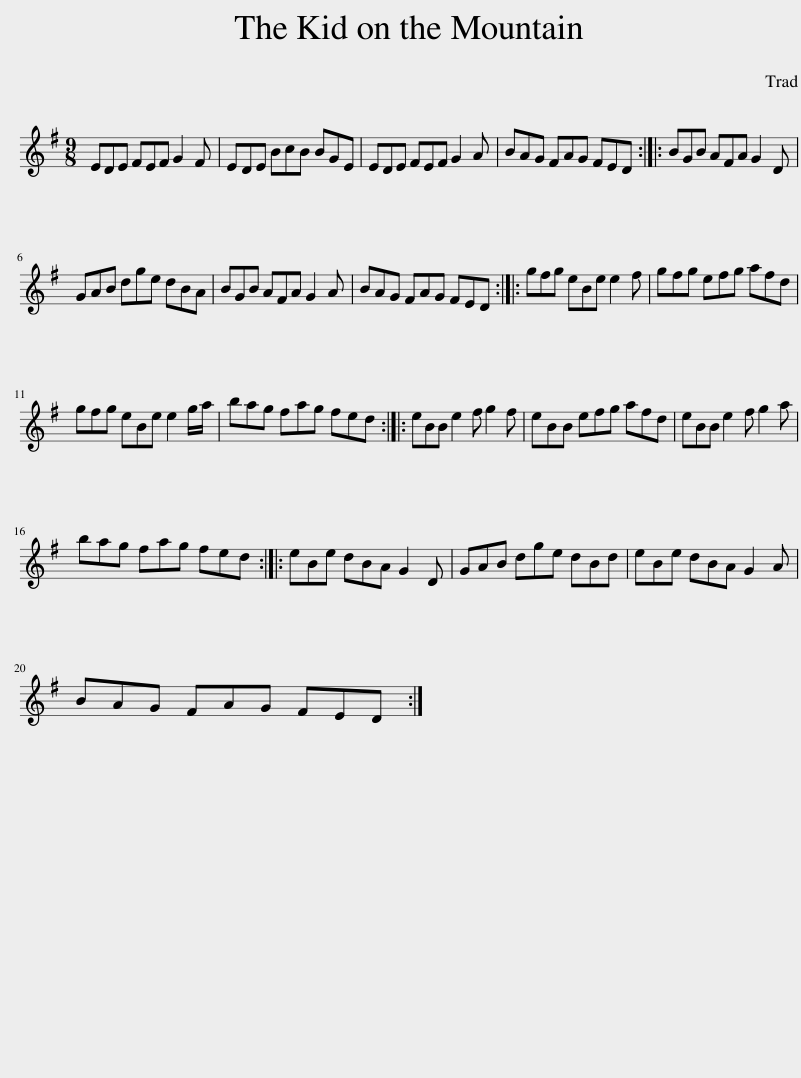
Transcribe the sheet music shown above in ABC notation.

X:1
L:1/8
M:9/8
I:linebreak $
K:Emin
V:1 treble
V:1
 EDE FEF G2 F | EDE BcB BGE | EDE FEF G2 A | BAG FAG FED :: BGB AFA G2 D |$ %5
 GAB dge dBA | BGB AFA G2 A | BAG FAG FED :: gfg eBe e2 f | gfg efg afd |$ %10
 gfg eBe e2 g/a/ | bag fag fed :: eBB e2 f g2 f | eBB efg afd | eBB e2 f g2 a |$ %15
 bag fag fed :: eBe dBA G2 D | GAB dge dBd | eBe dBA G2 A |$ BAG FAG FED :| %20
